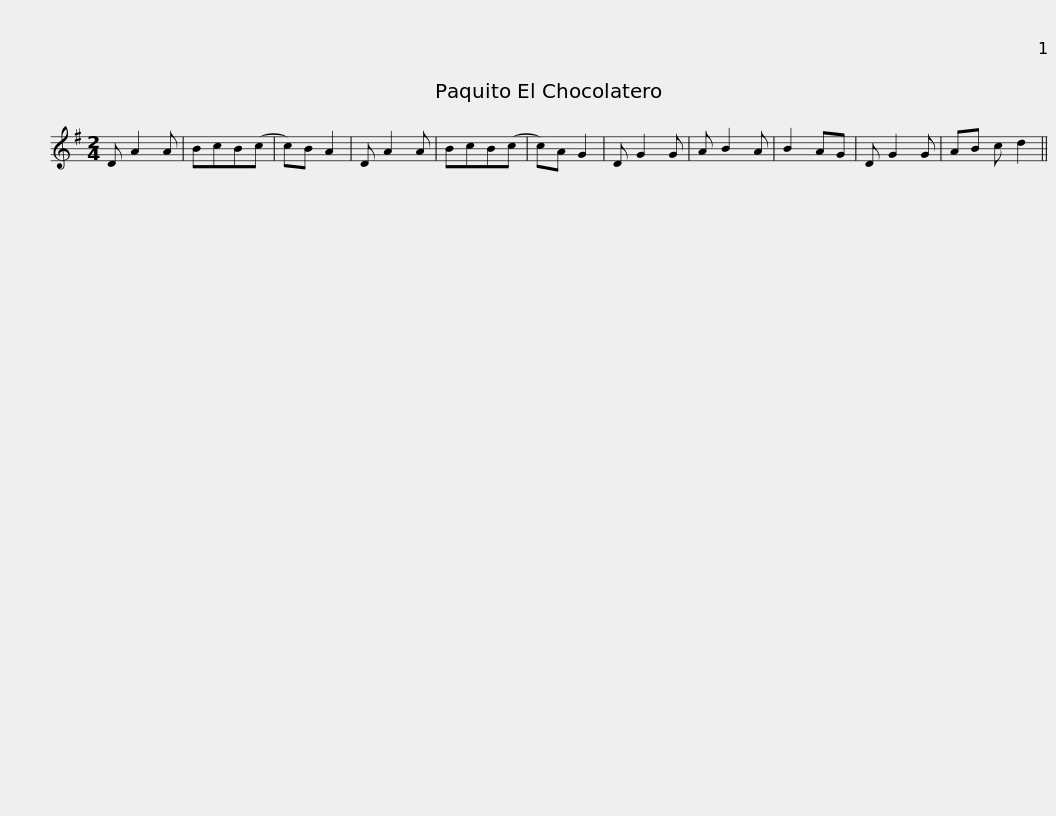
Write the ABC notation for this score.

X:1
L:1/8
M:2/4
I:linebreak $
K:G
V:1 treble
V:1
 D A2 A | BcB(c | c)B A2 | D A2 A | BcB(c | %5
 c)A G2 | D G2 G | A B2 A | B2 AG | D G2 G | %10
 AB c d2 || %11
